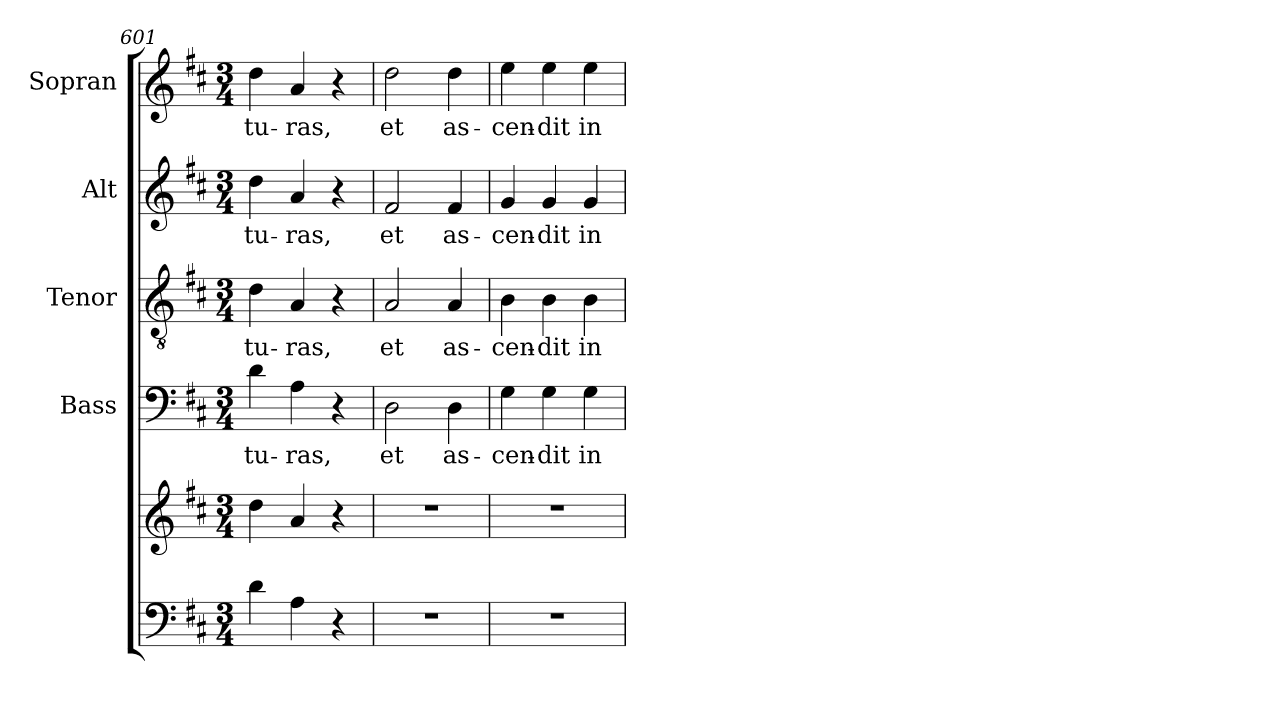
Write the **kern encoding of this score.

**kern	**kern	**kern	**text	**kern	**text	**kern	**text	**kern	**text
*part5	*part5	*part4	*part4	*part3	*part3	*part2	*part2	*part1	*part1
*staff6	*staff5	*staff4	*staff4	*staff3	*staff3	*staff2	*staff2	*staff1	*staff1
*	*	*I"Bass	*	*I"Tenor	*	*I"Alt	*	*I"Sopran	*
*	*	*I'B.	*	*I'T.	*	*I'A.	*	*I'S.	*
*clefF4	*clefG2	*clefF4	*	*clefGv2	*	*clefG2	*	*clefG2	*
*k[f#c#]	*k[f#c#]	*k[f#c#]	*	*k[f#c#]	*	*k[f#c#]	*	*k[f#c#]	*
*D:	*D:	*D:	*	*D:	*	*D:	*	*D:	*
*M3/4	*M3/4	*M3/4	*	*M3/4	*	*M3/4	*	*M3/4	*
=601	=601	=601	=601	=601	=601	=601	=601	=601	=601
!	!	!	!LO:LY:b	!	!LO:LY:b	!	!LO:LY:b	!	!LO:LY:b
4d\	4dd\	4d\	-tu-	4d\	-tu-	4dd\	-tu-	4dd\	-tu-
!	!	!	!LO:LY:b	!	!LO:LY:b	!	!LO:LY:b	!	!LO:LY:b
4A\	4a/	4A\	-ras,	4A/	-ras,	4a/	-ras,	4a/	-ras,
4r	4r	4r	.	4r	.	4r	.	4r	.
=602	=602	=602	=602	=602	=602	=602	=602	=602	=602
!	!	!	!LO:LY:b	!	!LO:LY:b	!	!LO:LY:b	!	!LO:LY:b
2.r	2.r	2D\	et	2A/	et	2f#/	et	2dd\	et
!	!	!	!LO:LY:b	!	!LO:LY:b	!	!LO:LY:b	!	!LO:LY:b
.	.	4D\	as-	4A/	as-	4f#/	as-	4dd\	as-
!!LO:PB:g=z
=603	=603	=603	=603	=603	=603	=603	=603	=603	=603
!	!	!	!LO:LY:b	!	!LO:LY:b	!	!LO:LY:b	!	!LO:LY:b
2.r	2.r	4G\	-cen-	4B\	-cen-	4g/	-cen-	4ee\	-cen-
!	!	!	!LO:LY:b	!	!LO:LY:b	!	!LO:LY:b	!	!LO:LY:b
.	.	4G\	-dit	4B\	-dit	4g/	-dit	4ee\	-dit
!	!	!	!LO:LY:b	!	!LO:LY:b	!	!LO:LY:b	!	!LO:LY:b
.	.	4G\	in	4B\	in	4g/	in	4ee\	in
=	=	=	=	=	=	=	=	=	=
*-	*-	*-	*-	*-	*-	*-	*-	*-	*-
